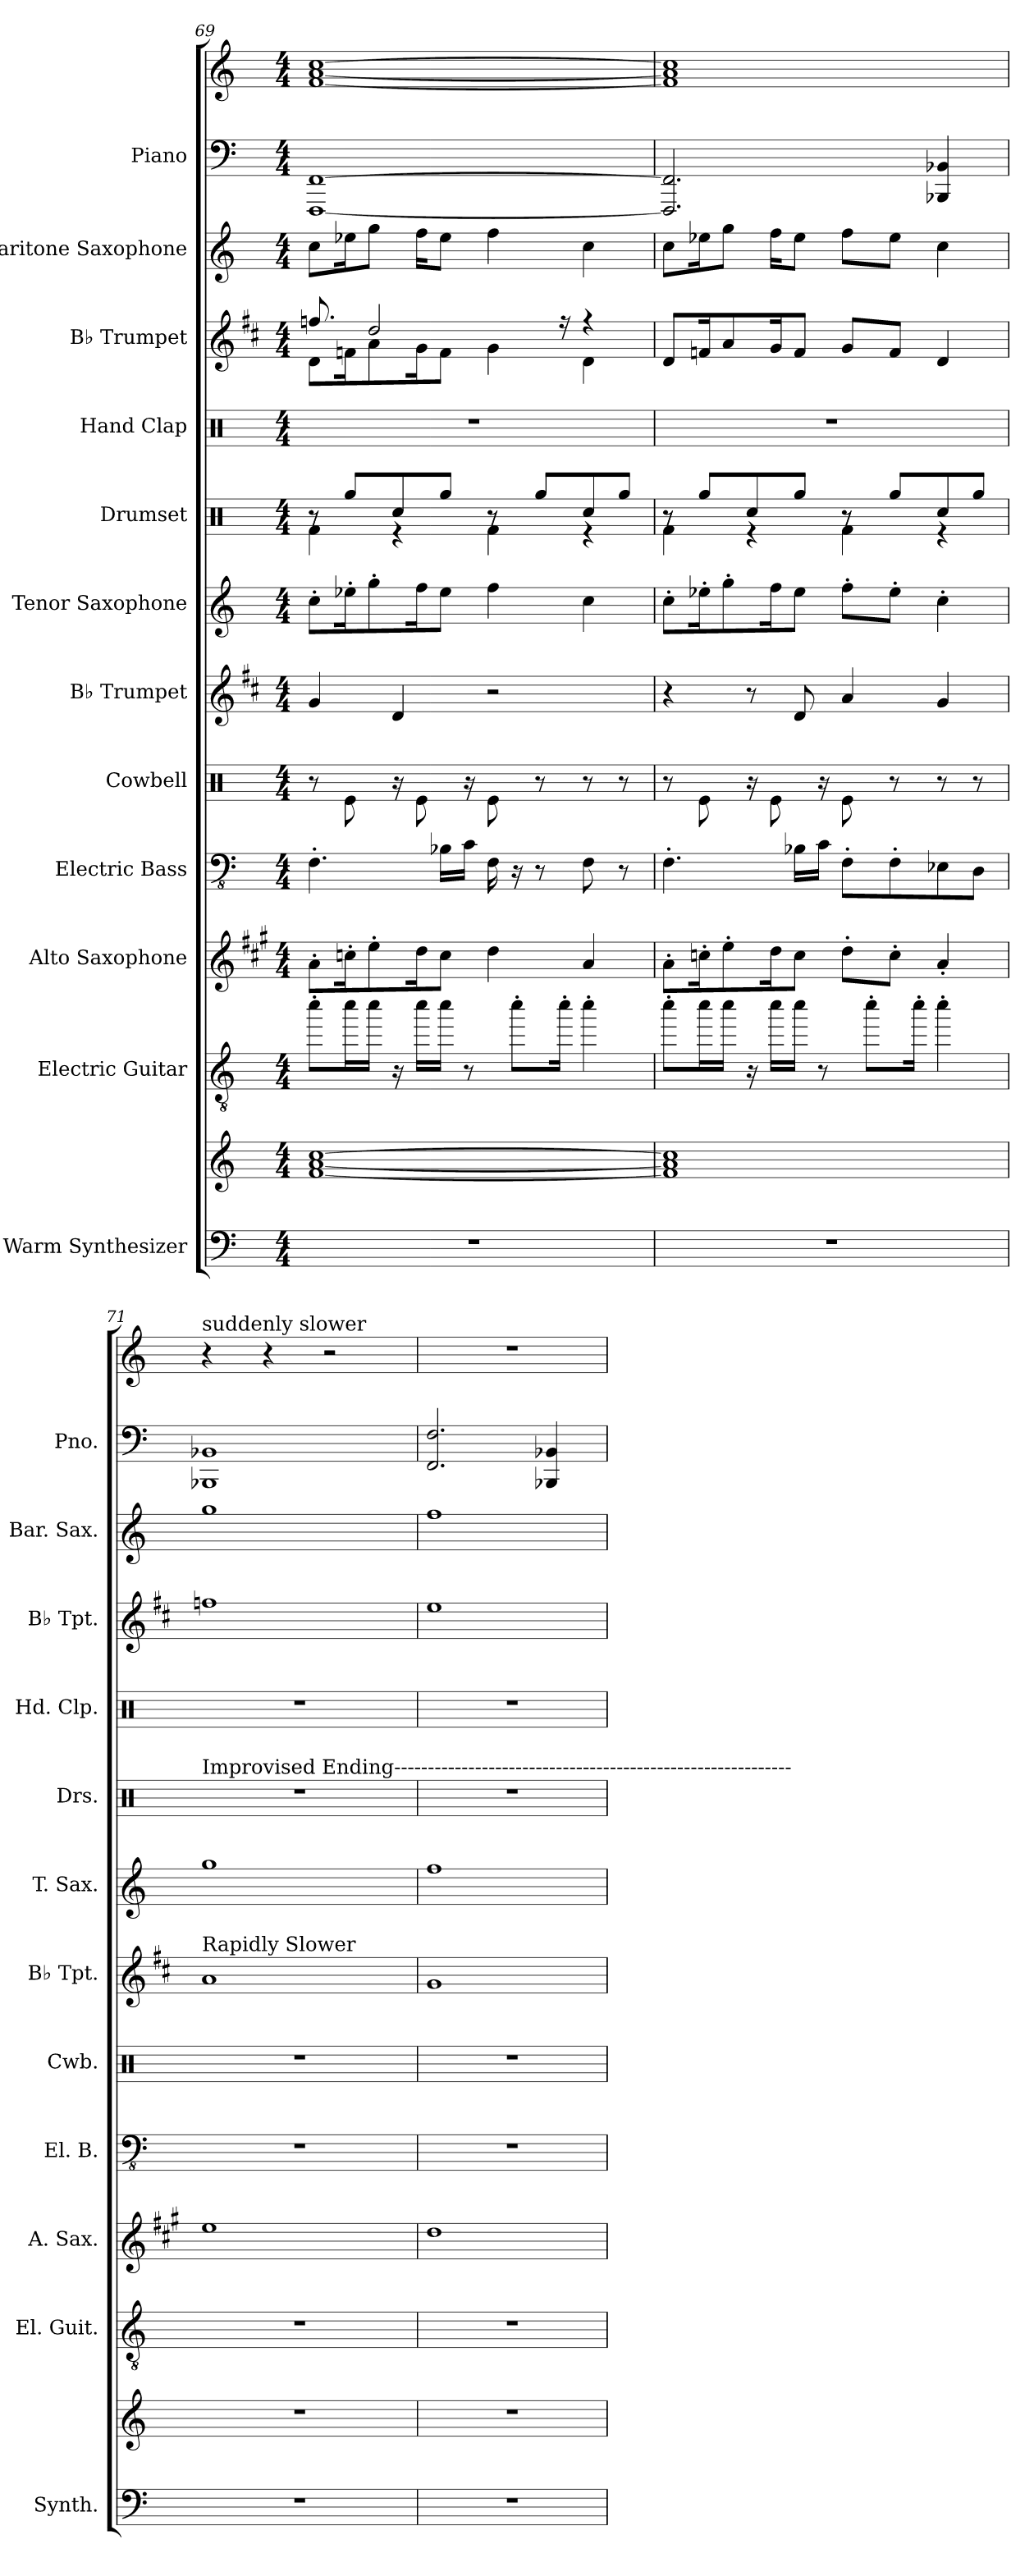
**kern	**kern	**kern	**kern	**kern	**kern	**kern	**kern	**kern	**kern	**kern	**kern	**kern	**kern
*part12	*part12	*part11	*part10	*part9	*part8	*part7	*part6	*part5	*part4	*part3	*part2	*part1	*part1
*staff14	*staff13	*staff12	*staff11	*staff10	*staff9	*staff8	*staff7	*staff6	*staff5	*staff4	*staff3	*staff2	*staff1
*I"Warm Synthesizer	*	*I"Electric Guitar	*I"Alto Saxophone	*I"Electric Bass	*I"Cowbell	*I"B♭ Trumpet	*I"Tenor Saxophone	*I"Drumset	*I"Hand Clap	*I"B♭ Trumpet	*I"Baritone Saxophone	*I"Piano	*
*I'Synth.	*	*I'El. Guit.	*I'A. Sax.	*I'El. B.	*I'Cwb.	*I'B♭ Tpt.	*I'T. Sax.	*I'Drs.	*I'Hd. Clp.	*I'B♭ Tpt.	*I'Bar. Sax.	*I'Pno.	*
!!LO:PB:g=z
*clefF4	*clefG2	*clefGv2	*clefG2	*clefFv4	*clefX	*clefG2	*clefG2	*clefX	*clefX	*clefG2	*clefG2	*clefF4	*clefG2
*	*	*	*ITrd5c9	*	*	*ITrd1c2	*ITrd8c14	*	*	*ITrd1c2	*ITrd12c21	*	*
*k[]	*k[]	*k[]	*k[]	*k[]	*k[]	*k[]	*k[]	*k[]	*k[]	*k[]	*k[]	*k[]	*k[]
*M4/4	*M4/4	*M4/4	*M4/4	*M4/4	*M4/4	*M4/4	*M4/4	*M4/4	*M4/4	*M4/4	*M4/4	*M4/4	*M4/4
=69	=69	=69	=69	=69	=69	=69	=69	=69	=69	=69	=69	=69	=69
*	*	*	*	*	*	*	*	*^	*	*^	*	*	*
*	*	*	*	*	*	*	*	*	*^	*	*	*	*	*	*
1r	[1f [1a [1cc	8ccc'\L	8c'\L	4.FF'\	8r	4f/	8c'\L	8r	4Rf\	8r	1r	8.ee-X/	8c\L	8c\L	[1FFF [1FF	[1f [1a [1cc
.	.	16ccc\L	16e-X'\K	.	8Re\	.	16e-X'\K	8Rgg/L	.	4.ryy	.	.	16e-X\K	16e-X\K	.	.
.	.	16ccc\JJ	8g'\	.	.	.	8g'\	.	.	.	.	2cc/	8g\	8g\J	.	.
.	.	16r	.	.	16r	4c/	.	8Rcc/	4r	.	.	.	.	.	.	.
.	.	16ccc\LL	16f\K	.	8Re\	.	16f\K	.	.	.	.	.	16f\K	16f\KL	.	.
.	.	16ccc\JJ	8e-\J	16BB-X\LL	.	.	8e-\J	8Rgg/J	.	.	.	.	8e-\J	8e-\J	.	.
.	.	8r	.	16C\JJ	16r	.	.	.	.	.	.	.	.	.	.	.
.	.	.	4f\	16FF\	8Re\	2r	4f\	8r	4Rf\	8r	.	.	4f\	4f\	.	.
.	.	8ccc'\L	.	16r	.	.	.	.	.	.	.	.	.	.	.	.
.	.	.	.	8r	8r	.	.	8Rgg/L	.	4.ryy	.	.	.	.	.	.
.	.	16ccc'\Jk	.	.	.	.	.	.	.	.	.	16r	.	.	.	.
.	.	4ccc'\	4c/	8FF\	8r	.	4c\	8Rcc/	4r	.	.	4r	4c\	4c\	.	.
.	.	.	.	8r	8r	.	.	8Rgg/J	.	.	.	.	.	.	.	.
*	*	*	*	*	*	*	*	*	*	*	*	*v	*v	*	*	*
=70	=70	=70	=70	=70	=70	=70	=70	=70	=70	=70	=70	=70	=70	=70	=70
1r	1f] 1a] 1cc]	8ccc'\L	8c'\L	4.FF'\	8r	4r	8c'\L	8r	4Rf\	8r	1r	8c/L	8c\L	2.FFF/] 2.FF/]	1f] 1a] 1cc]
.	.	16ccc\L	16e-X'\K	.	8Re\	.	16e-X'\K	8Rgg/L	.	4.ryy	.	16e-X/K	16e-X\K	.	.
.	.	16ccc\JJ	8g'\	.	.	.	8g'\	.	.	.	.	8g/	8g\J	.	.
.	.	16r	.	.	16r	8r	.	8Rcc/	4r	.	.	.	.	.	.
.	.	16ccc\LL	16f\K	.	8Re\	.	16f\K	.	.	.	.	16f/K	16f\KL	.	.
.	.	16ccc\JJ	8e-\J	16BB-X\LL	.	8c/	8e-\J	8Rgg/J	.	.	.	8e-/J	8e-\J	.	.
.	.	8r	.	16C\JJ	16r	.	.	.	.	.	.	.	.	.	.
.	.	.	8f'\L	8FF'\L	8Re\	4g/	8f'\L	8r	4Rf\	8r	.	8f/L	8f\L	.	.
.	.	8ccc'\L	.	.	.	.	.	.	.	.	.	.	.	.	.
.	.	.	8e-'\J	8FF'\	8r	.	8e-'\J	8Rgg/L	.	4.ryy	.	8e-/J	8e-\J	.	.
.	.	16ccc'\Jk	.	.	.	.	.	.	.	.	.	.	.	.	.
.	.	4ccc'\	4c'/	8EE-X\	8r	4f/	4c'\	8Rcc/	4r	.	.	4c/	4c\	4BBB-X/ 4BB-X/	.
.	.	.	.	8DD\J	8r	.	.	8Rgg/J	.	.	.	.	.	.	.
*	*	*	*	*	*	*	*	*v	*v	*v	*	*	*	*	*
=71	=71	=71	=71	=71	=71	=71	=71	=71	=71	=71	=71	=71	=71
*	*	*	*	*	*	*	*	*	*	*	*	*	*MM80
!	!	!	!	!	!	!	!	!	!	!	!	!	!LO:TX:a:t=suddenly slower
!	!	!	!	!	!	!	!	!LO:TX:a:t=Improvised Ending-----------------------------------------------------------	!	!	!	!	!
!	!	!	!	!	!	!LO:TX:a:t=Rapidly Slower	!	!	!	!	!	!	!
1r	1r	1r	1g	1r	1r	1g	1g	1r	1r	1ee-X	1g	1BBB-X 1BB-X	4r
.	.	.	.	.	.	.	.	.	.	.	.	.	4r
.	.	.	.	.	.	.	.	.	.	.	.	.	2r
=72	=72	=72	=72	=72	=72	=72	=72	=72	=72	=72	=72	=72	=72
1r	1r	1r	1f	1r	1r	1f	1f	1r	1r	1dd	1f	2.FF/ 2.F/	1r
.	.	.	.	.	.	.	.	.	.	.	.	4BBB-X/ 4BB-X/	.
=	=	=	=	=	=	=	=	=	=	=	=	=	=
*-	*-	*-	*-	*-	*-	*-	*-	*-	*-	*-	*-	*-	*-
